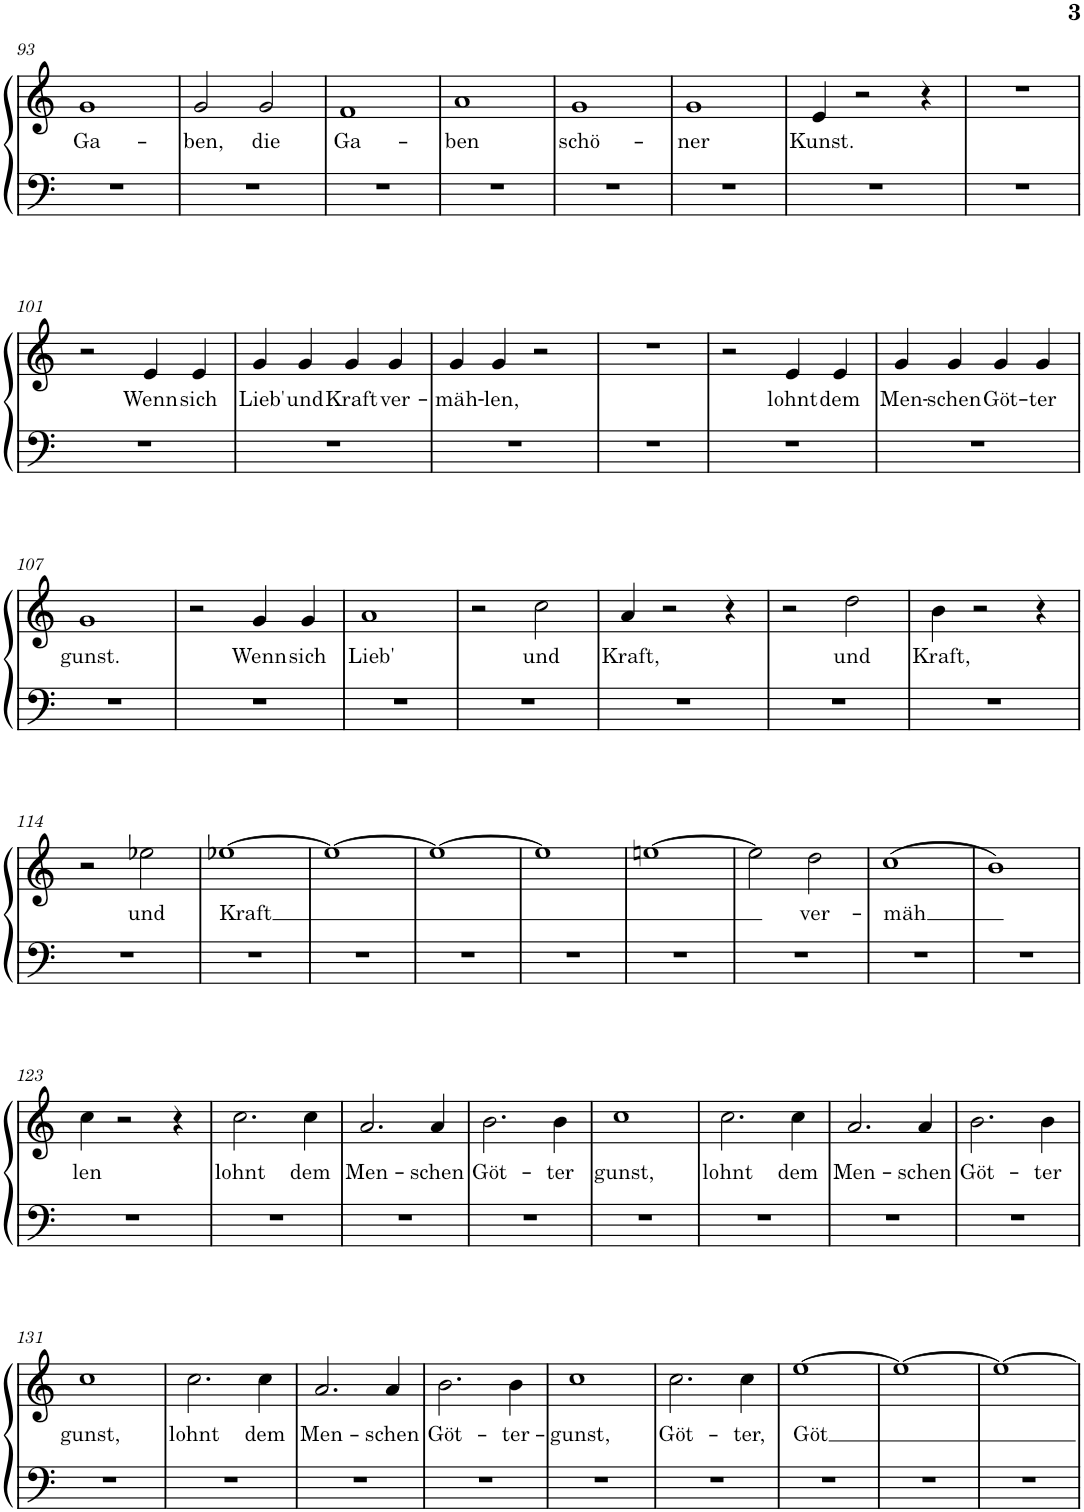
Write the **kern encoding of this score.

**kern	**kern	**text
*part1	*part1	*part1
*staff2	*staff1	*staff1
*I"Piano	*	*
*I'Pno.	*	*
!!LO:PB:g=z
*clefF4	*clefG2	*
*k[]	*k[]	*
*M2/2	*M2/2	*
*met(c|)	*met(c|)	*
=93	=93	=93
!	!	!LO:LY:b
1r	1g	Ga-
=94	=94	=94
!	!	!LO:LY:b
1r	2g/	-ben,
!	!	!LO:LY:b
.	2g/	die
=95	=95	=95
!	!	!LO:LY:b
1r	1f	Ga-
=96	=96	=96
!	!	!LO:LY:b
1r	1a	-ben
=97	=97	=97
!	!	!LO:LY:b
1r	1g	schö-
=98	=98	=98
!	!	!LO:LY:b
1r	1g	-ner
=99	=99	=99
!	!	!LO:LY:b
1r	4e/	Kunst.
.	2r	.
.	4r	.
=100	=100	=100
1r	1r	.
!!LO:LB:g=z
=101	=101	=101
1r	2r	.
!	!	!LO:LY:b
.	4e/	Wenn
!	!	!LO:LY:b
.	4e/	sich
=102	=102	=102
!	!	!LO:LY:b
1r	4g/	Lieb'
!	!	!LO:LY:b
.	4g/	und
!	!	!LO:LY:b
.	4g/	Kraft
!	!	!LO:LY:b
.	4g/	ver-
=103	=103	=103
!	!	!LO:LY:b
1r	4g/	-mäh-
!	!	!LO:LY:b
.	4g/	-len,
.	2r	.
=104	=104	=104
1r	1r	.
=105	=105	=105
1r	2r	.
!	!	!LO:LY:b
.	4e/	lohnt
!	!	!LO:LY:b
.	4e/	dem
=106	=106	=106
!	!	!LO:LY:b
1r	4g/	Men-
!	!	!LO:LY:b
.	4g/	-schen
!	!	!LO:LY:b
.	4g/	Göt-
!	!	!LO:LY:b
.	4g/	-ter
!!LO:LB:g=z
=107	=107	=107
!	!	!LO:LY:b
1r	1g	gunst.
=108	=108	=108
1r	2r	.
!	!	!LO:LY:b
.	4g/	Wenn
!	!	!LO:LY:b
.	4g/	sich
=109	=109	=109
!	!	!LO:LY:b
1r	1a	Lieb'
=110	=110	=110
1r	2r	.
!	!	!LO:LY:b
.	2cc\	und
=111	=111	=111
!	!	!LO:LY:b
1r	4a/	Kraft,
.	2r	.
.	4r	.
=112	=112	=112
1r	2r	.
!	!	!LO:LY:b
.	2dd\	und
=113	=113	=113
!	!	!LO:LY:b
1r	4b\	Kraft,
.	2r	.
.	4r	.
!!LO:LB:g=z
=114	=114	=114
1r	2r	.
!	!	!LO:LY:b
.	2ee-X\	und
=115	=115	=115
!	!	!LO:LY:b
1r	[1ee-X	Kraft
=116	=116	=116
1r	1ee-_	.
=117	=117	=117
1r	1ee-_	.
=118	=118	=118
1r	1ee-]	.
=119	=119	=119
1r	[1een	.
=120	=120	=120
1r	2ee\]	.
!	!	!LO:LY:b
.	2dd\	ver-
=121	=121	=121
!	!	!LO:LY:b
1r	(1cc	-mäh
=122	=122	=122
1r	1b)	.
!!LO:LB:g=z
=123	=123	=123
!	!	!LO:LY:b
1r	4cc\	len
.	2r	.
.	4r	.
=124	=124	=124
!	!	!LO:LY:b
1r	2.cc\	lohnt
!	!	!LO:LY:b
.	4cc\	dem
=125	=125	=125
!	!	!LO:LY:b
1r	2.a/	Men-
!	!	!LO:LY:b
.	4a/	-schen
=126	=126	=126
!	!	!LO:LY:b
1r	2.b\	Göt-
!	!	!LO:LY:b
.	4b\	-ter
=127	=127	=127
!	!	!LO:LY:b
1r	1cc	gunst,
=128	=128	=128
!	!	!LO:LY:b
1r	2.cc\	lohnt
!	!	!LO:LY:b
.	4cc\	dem
=129	=129	=129
!	!	!LO:LY:b
1r	2.a/	Men-
!	!	!LO:LY:b
.	4a/	-schen
=130	=130	=130
!	!	!LO:LY:b
1r	2.b\	Göt-
!	!	!LO:LY:b
.	4b\	-ter
!!LO:LB:g=z
=131	=131	=131
!	!	!LO:LY:b
1r	1cc	gunst,
=132	=132	=132
!	!	!LO:LY:b
1r	2.cc\	lohnt
!	!	!LO:LY:b
.	4cc\	dem
=133	=133	=133
!	!	!LO:LY:b
1r	2.a/	Men-
!	!	!LO:LY:b
.	4a/	-schen
=134	=134	=134
!	!	!LO:LY:b
1r	2.b\	Göt-
!	!	!LO:LY:b
.	4b\	-ter-
=135	=135	=135
!	!	!LO:LY:b
1r	1cc	-gunst,
=136	=136	=136
!	!	!LO:LY:b
1r	2.cc\	Göt-
!	!	!LO:LY:b
.	4cc\	-ter,
=137	=137	=137
!	!	!LO:LY:b
1r	[1ee	Göt
=138	=138	=138
1r	1ee_	.
=139	=139	=139
1r	1ee_	.
=	=	=
*-	*-	*-
